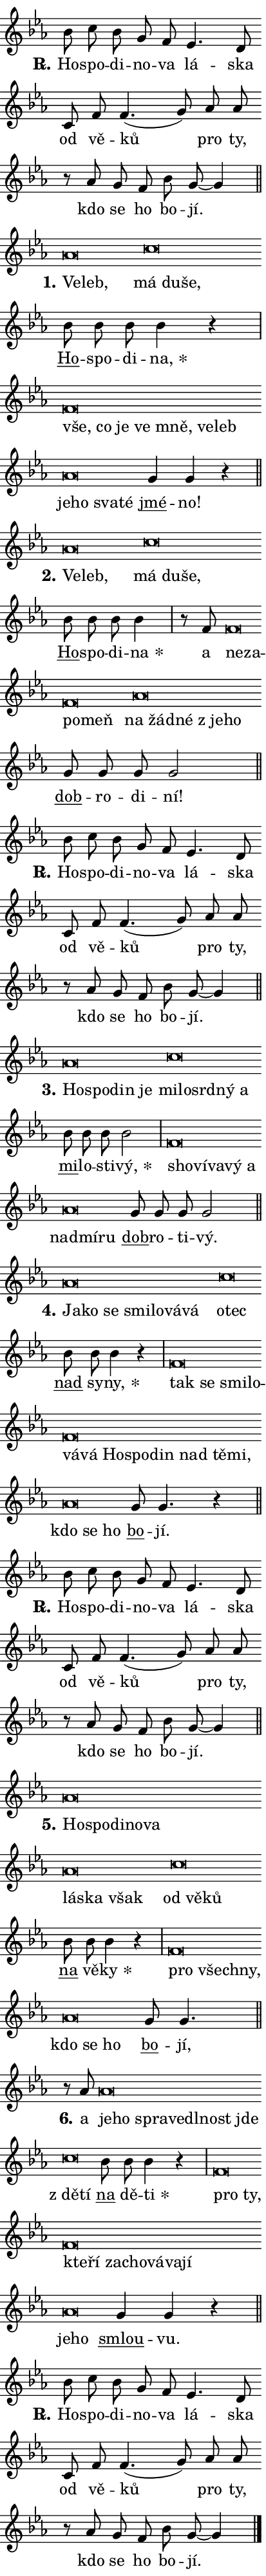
\version "2.24.0"
\header { tagline = "" }
\paper {
  indent = 0\cm
  top-margin = 0\cm
  right-margin = 0.13\cm % to fit lyric hyphens
  bottom-margin = 0\cm
  left-margin = 0\cm
  paper-width = 7\cm
  page-breaking = #ly:one-page-breaking
  system-system-spacing.basic-distance = #11
  score-system-spacing.basic-distance = #11
  ragged-last = ##f
}


%% Author: Thomas Morley
%% https://lists.gnu.org/archive/html/lilypond-user/2020-05/msg00002.html
#(define (line-position grob)
"Returns position of @var[grob} in current system:
   @code{'start}, if at first time-step
   @code{'end}, if at last time-step
   @code{'middle} otherwise
"
  (let* ((col (ly:item-get-column grob))
         (ln (ly:grob-object col 'left-neighbor))
         (rn (ly:grob-object col 'right-neighbor))
         (col-to-check-left (if (ly:grob? ln) ln col))
         (col-to-check-right (if (ly:grob? rn) rn col))
         (break-dir-left
           (and
             (ly:grob-property col-to-check-left 'non-musical #f)
             (ly:item-break-dir col-to-check-left)))
         (break-dir-right
           (and
             (ly:grob-property col-to-check-right 'non-musical #f)
             (ly:item-break-dir col-to-check-right))))
        (cond ((eqv? 1 break-dir-left) 'start)
              ((eqv? -1 break-dir-right) 'end)
              (else 'middle))))

#(define (tranparent-at-line-position vctor)
  (lambda (grob)
  "Relying on @code{line-position} select the relevant enry from @var{vctor}.
Used to determine transparency,"
    (case (line-position grob)
      ((end) (not (vector-ref vctor 0)))
      ((middle) (not (vector-ref vctor 1)))
      ((start) (not (vector-ref vctor 2))))))

noteHeadBreakVisibility =
#(define-music-function (break-visibility)(vector?)
"Makes @code{NoteHead}s transparent relying on @var{break-visibility}"
#{
  \override NoteHead.transparent =
    #(tranparent-at-line-position break-visibility)
#})

#(define delete-ledgers-for-transparent-note-heads
  (lambda (grob)
    "Reads whether a @code{NoteHead} is transparent.
If so this @code{NoteHead} is removed from @code{'note-heads} from
@var{grob}, which is supposed to be @code{LedgerLineSpanner}.
As a result ledgers are not printed for this @code{NoteHead}"
    (let* ((nhds-array (ly:grob-object grob 'note-heads))
           (nhds-list
             (if (ly:grob-array? nhds-array)
                 (ly:grob-array->list nhds-array)
                 '()))
           ;; Relies on the transparent-property being done before
           ;; Staff.LedgerLineSpanner.after-line-breaking is executed.
           ;; This is fragile ...
           (to-keep
             (remove
               (lambda (nhd)
                 (ly:grob-property nhd 'transparent #f))
               nhds-list)))
      ;; TODO find a better method to iterate over grob-arrays, similiar
      ;; to filter/remove etc for lists
      ;; For now rebuilt from scratch
      (set! (ly:grob-object grob 'note-heads)  '())
      (for-each
        (lambda (nhd)
          (ly:pointer-group-interface::add-grob grob 'note-heads nhd))
        to-keep))))

squashNotes = {
  \override NoteHead.X-extent = #'(-0.2 . 0.2)
  \override NoteHead.Y-extent = #'(-0.75 . 0)
  \override NoteHead.stencil =
    #(lambda (grob)
       (let ((pos (ly:grob-property grob 'staff-position)))
         (begin
           (if (< pos -7) (display "ERROR: Lower brevis then expected\n") (display "OK: Expected brevis position\n"))
           (if (<= pos -6) ly:text-interface::print ly:note-head::print))))
}
unSquashNotes = {
  \revert NoteHead.X-extent
  \revert NoteHead.Y-extent
  \revert NoteHead.stencil
}

hideNotes = \noteHeadBreakVisibility #begin-of-line-visible
unHideNotes = \noteHeadBreakVisibility #all-visible

% work-around for resetting accidentals
% https://lilypond.org/doc/v2.23/Documentation/notation/displaying-rhythms#unmetered-music
cadenzaMeasure = {
  \cadenzaOff
  \partial 1024 s1024
  \cadenzaOn
}

#(define-markup-command (accent layout props text) (markup?)
  "Underline accented syllable"
  (interpret-markup layout props
    #{\markup \override #'(offset . 4.3) \underline { #text }#}))

responsum = \markup \concat {
  "R" \hspace #-1.05 \path #0.1 #'((moveto 0 0.07) (lineto 0.9 0.8)) \hspace #0.05 "."
}

spaceSize = #0.6828661417322834 % exact space size for TeX Gyre Schola

\layout {
  \context {
    \Staff
    \remove "Time_signature_engraver"
    \override LedgerLineSpanner.after-line-breaking = #delete-ledgers-for-transparent-note-heads
  }
  \context {
    \Lyrics {
      \override LyricSpace.minimum-distance = \spaceSize
      \override LyricText.font-name = #"TeX Gyre Schola"
      \override LyricText.font-size = 1
      \override StanzaNumber.font-name = #"TeX Gyre Schola Bold"
      \override StanzaNumber.font-size = 1
    }
  }
  \context {
    \Score 
    \override NoteHead.text =
      #(lambda (grob) 
        (let ((pos (ly:grob-property grob 'staff-position)))
          #{\markup {
            \combine
              \halign #-0.55 \raise #(if (= pos -6) 0 0.5) \override #'(thickness . 2) \draw-line #'(3.2 . 0)
              \musicglyph "noteheads.sM1"
          }#}))
  }
}

% magnetic-lyrics.ily
%
%   written by
%     Jean Abou Samra <jean@abou-samra.fr>
%     Werner Lemberg <wl@gnu.org>
%
%   adapted by
%     Jiri Hon <jiri.hon@gmail.com>
%
% Version 2022-Apr-15

% https://www.mail-archive.com/lilypond-user@gnu.org/msg149350.html

#(define (Left_hyphen_pointer_engraver context)
   "Collect syllable-hyphen-syllable occurrences in lyrics and store
them in properties.  This engraver only looks to the left.  For
example, if the lyrics input is @code{foo -- bar}, it does the
following.

@itemize @bullet
@item
Set the @code{text} property of the @code{LyricHyphen} grob between
@q{foo} and @q{bar} to @code{foo}.

@item
Set the @code{left-hyphen} property of the @code{LyricText} grob with
text @q{foo} to the @code{LyricHyphen} grob between @q{foo} and
@q{bar}.
@end itemize

Use this auxiliary engraver in combination with the
@code{lyric-@/text::@/apply-@/magnetic-@/offset!} hook."
   (let ((hyphen #f)
         (text #f))
     (make-engraver
      (acknowledgers
       ((lyric-syllable-interface engraver grob source-engraver)
        (set! text grob)))
      (end-acknowledgers
       ((lyric-hyphen-interface engraver grob source-engraver)
        ;(when (not (grob::has-interface grob 'lyric-space-interface))
          (set! hyphen grob)));)
      ((stop-translation-timestep engraver)
       (when (and text hyphen)
         (ly:grob-set-object! text 'left-hyphen hyphen))
       (set! text #f)
       (set! hyphen #f)))))

#(define (lyric-text::apply-magnetic-offset! grob)
   "If the space between two syllables is less than the value in
property @code{LyricText@/.details@/.squash-threshold}, move the right
syllable to the left so that it gets concatenated with the left
syllable.

Use this function as a hook for
@code{LyricText@/.after-@/line-@/breaking} if the
@code{Left_@/hyphen_@/pointer_@/engraver} is active."
   (let ((hyphen (ly:grob-object grob 'left-hyphen #f)))
     (when hyphen
       (let ((left-text (ly:spanner-bound hyphen LEFT)))
         (when (grob::has-interface left-text 'lyric-syllable-interface)
           (let* ((common (ly:grob-common-refpoint grob left-text X))
                  (this-x-ext (ly:grob-extent grob common X))
                  (left-x-ext
                   (begin
                     ;; Trigger magnetism for left-text.
                     (ly:grob-property left-text 'after-line-breaking)
                     (ly:grob-extent left-text common X)))
                  ;; `delta` is the gap width between two syllables.
                  (delta (- (interval-start this-x-ext)
                            (interval-end left-x-ext)))
                  (details (ly:grob-property grob 'details))
                  (threshold (assoc-get 'squash-threshold details 0.2)))
             (when (< delta threshold)
               (let* (;; We have to manipulate the input text so that
                      ;; ligatures crossing syllable boundaries are not
                      ;; disabled.  For languages based on the Latin
                      ;; script this is essentially a beautification.
                      ;; However, for non-Western scripts it can be a
                      ;; necessity.
                      (lt (ly:grob-property left-text 'text))
                      (rt (ly:grob-property grob 'text))
                      (is-space (grob::has-interface hyphen 'lyric-space-interface))
                      (space (if is-space " " ""))
                      (extra-delta (if is-space spaceSize 0))
                      ;; Append new syllable.
                      (ltrt-space (if (and (string? lt) (string? rt))
                                (string-append lt space rt)
                                (make-concat-markup (list lt space rt))))
                      ;; Right-align `ltrt` to the right side.
                      (ltrt-space-markup (grob-interpret-markup
                               grob
                               (make-translate-markup
                                (cons (interval-length this-x-ext) 0)
                                (make-right-align-markup ltrt-space)))))
                 (begin
                   ;; Don't print `left-text`.
                   (ly:grob-set-property! left-text 'stencil #f)
                   ;; Set text and stencil (which holds all collected
                   ;; syllables so far) and shift it to the left.
                   (ly:grob-set-property! grob 'text ltrt-space)
                   (ly:grob-set-property! grob 'stencil ltrt-space-markup)
                   (ly:grob-translate-axis! grob (- (- delta extra-delta)) X))))))))))


#(define (lyric-hyphen::displace-bounds-first grob)
   ;; Make very sure this callback isn't triggered too early.
   (let ((left (ly:spanner-bound grob LEFT))
         (right (ly:spanner-bound grob RIGHT)))
     (ly:grob-property left 'after-line-breaking)
     (ly:grob-property right 'after-line-breaking)
     (ly:lyric-hyphen::print grob)))

squashThreshold = #0.4

\layout {
  \context {
    \Lyrics
    \consists #Left_hyphen_pointer_engraver
    \override LyricText.after-line-breaking =
      #lyric-text::apply-magnetic-offset!
    \override LyricHyphen.stencil = #lyric-hyphen::displace-bounds-first
    \override LyricText.details.squash-threshold = \squashThreshold
    \override LyricHyphen.minimum-distance = 0
    \override LyricHyphen.minimum-length = \squashThreshold
  }
}

squashText = \override LyricText.details.squash-threshold = 9999
unSquashText = \override LyricText.details.squash-threshold = \squashThreshold

leftText = \override LyricText.self-alignment-X = #LEFT
unLeftText = \revert LyricText.self-alignment-X

starOffset = #(lambda (grob) 
                (let ((x_offset (ly:self-alignment-interface::aligned-on-x-parent grob)))
                  (if (= x_offset 0) 0 (+ x_offset 1.2))))

star = #(define-music-function (syllable)(string?)
"Append star separator at the end of a syllable"
#{
  \once \override LyricText.X-offset = #starOffset
  \lyricmode { \markup {
    #syllable
    \override #'((font-name . "TeX Gyre Schola Bold")) \hspace #0.2 \lower #0.65 \larger "*"
  } }
#})

starAccent = #(define-music-function (syllable)(string?)
"Append star separator at the end of a syllable and make accent"
#{
  \once \override LyricText.X-offset = #starOffset
  \lyricmode { \markup {
    \accent #syllable
    \override #'((font-name . "TeX Gyre Schola Bold")) \hspace #0.2 \lower #0.65 \larger "*"
  } }
#})

breath = #(define-music-function (syllable)(string?)
"Append breathing indicator at the end of a syllable"
#{
  \lyricmode { \markup { #syllable "+" } }
#})

optionalBreath = #(define-music-function (syllable)(string?)
"Append optional breathing indicator at the end of a syllable"
#{
  \lyricmode { \markup { #syllable "(+)" } }
#})


\score {
    <<
        \new Voice = "melody" { \cadenzaOn \key es \major \relative { bes'8 c bes g f es4. d8 \bar "" c f f4.( g8)] \bar "" as as \bar "" r as g f bes g~ g4 \cadenzaMeasure \bar "||" \break } }
        \new Lyrics \lyricsto "melody" { \lyricmode { \set stanza = \responsum
Ho -- spo -- di -- no -- va lá -- ska od vě -- ků pro ty, kdo se ho bo -- jí. } }
    >>
    \layout {}
}

\score {
    <<
        \new Voice = "melody" { \cadenzaOn \key es \major \relative { \squashNotes as'\breve*1/16 \hideNotes \breve*1/16 \bar "" \unHideNotes \unSquashNotes \squashNotes c\breve*1/16 \hideNotes \breve*1/16 \breve*1/16 \bar "" \unHideNotes \unSquashNotes \bar "" bes8 bes bes bes4 r \cadenzaMeasure \bar "|" \squashNotes f\breve*1/16 \hideNotes \breve*1/16 \bar "" \breve*1/16 \bar "" \breve*1/16 \bar "" \breve*1/16 \bar "" \breve*1/16 \breve*1/16 \bar "" \unHideNotes \unSquashNotes \squashNotes as\breve*1/16 \hideNotes \breve*1/16 \bar "" \breve*1/16 \breve*1/16 \bar "" \unHideNotes \unSquashNotes \bar "" g4 g r \cadenzaMeasure \bar "||" \break } }
        \new Lyrics \lyricsto "melody" { \lyricmode { \set stanza = "1."
\leftText Ve -- \squashText leb, \leftText \unLeftText \unSquashText má \squashText du -- še, \unLeftText \unSquashText \markup \accent Ho -- spo -- di -- \star na, \leftText vše, \squashText co je ve mně, ve -- leb \leftText \unLeftText \unSquashText je -- \squashText ho sva -- té \unLeftText \unSquashText \markup \accent jmé -- no! } }
    >>
    \layout {}
}

\score {
    <<
        \new Voice = "melody" { \cadenzaOn \key es \major \relative { \squashNotes as'\breve*1/16 \hideNotes \breve*1/16 \bar "" \unHideNotes \unSquashNotes \squashNotes c\breve*1/16 \hideNotes \breve*1/16 \breve*1/16 \bar "" \unHideNotes \unSquashNotes \bar "" bes8 bes bes bes4 \cadenzaMeasure \bar "|" r8 f8 \squashNotes f\breve*1/16 \hideNotes \breve*1/16 \bar "" \breve*1/16 \breve*1/16 \bar "" \unHideNotes \unSquashNotes \squashNotes as\breve*1/16 \hideNotes \breve*1/16 \bar "" \breve*1/16 \bar "" \breve*1/16 \breve*1/16 \bar "" \unHideNotes \unSquashNotes \bar "" g8 g g g2 \cadenzaMeasure \bar "||" \break } }
        \new Lyrics \lyricsto "melody" { \lyricmode { \set stanza = "2."
\leftText Ve -- \squashText leb, \leftText \unLeftText \unSquashText má \squashText du -- še, \unLeftText \unSquashText \markup \accent Ho -- spo -- di -- \star na a \leftText ne -- \squashText za -- po -- meň \leftText \unLeftText \unSquashText na \squashText žád -- né "z je" -- ho \unLeftText \unSquashText \markup \accent dob -- ro -- di -- ní! } }
    >>
    \layout {}
}

\score {
    <<
        \new Voice = "melody" { \cadenzaOn \key es \major \relative { bes'8 c bes g f es4. d8 \bar "" c f f4.( g8)] \bar "" as as \bar "" r as g f bes g~ g4 \cadenzaMeasure \bar "||" \break } }
        \new Lyrics \lyricsto "melody" { \lyricmode { \set stanza = \responsum
Ho -- spo -- di -- no -- va lá -- ska od vě -- ků pro ty, kdo se ho bo -- jí. } }
    >>
    \layout {}
}

\score {
    <<
        \new Voice = "melody" { \cadenzaOn \key es \major \relative { \squashNotes as'\breve*1/16 \hideNotes \breve*1/16 \bar "" \breve*1/16 \breve*1/16 \bar "" \unHideNotes \unSquashNotes \squashNotes c\breve*1/16 \hideNotes \breve*1/16 \bar "" \breve*1/16 \bar "" \breve*1/16 \breve*1/16 \bar "" \unHideNotes \unSquashNotes \bar "" bes8 bes bes bes2 \cadenzaMeasure \bar "|" \squashNotes f\breve*1/16 \hideNotes \breve*1/16 \bar "" \breve*1/16 \bar "" \breve*1/16 \breve*1/16 \bar "" \unHideNotes \unSquashNotes \squashNotes as\breve*1/16 \hideNotes \breve*1/16 \breve*1/16 \bar "" \unHideNotes \unSquashNotes \bar "" g8 g g g2 \cadenzaMeasure \bar "||" \break } }
        \new Lyrics \lyricsto "melody" { \lyricmode { \set stanza = "3."
\leftText Ho -- \squashText spo -- din je \leftText \unLeftText \unSquashText mi -- \squashText lo -- srd -- ný a \unLeftText \unSquashText \markup \accent mi -- lo -- sti -- \star vý, \leftText sho -- \squashText ví -- va -- vý a \leftText \unLeftText \unSquashText nad -- \squashText mí -- ru \unLeftText \unSquashText \markup \accent dob -- ro -- ti -- vý. } }
    >>
    \layout {}
}

\score {
    <<
        \new Voice = "melody" { \cadenzaOn \key es \major \relative { \squashNotes as'\breve*1/16 \hideNotes \breve*1/16 \bar "" \breve*1/16 \bar "" \breve*1/16 \bar "" \breve*1/16 \bar "" \breve*1/16 \breve*1/16 \bar "" \unHideNotes \unSquashNotes \squashNotes c\breve*1/16 \hideNotes \breve*1/16 \bar "" \unHideNotes \unSquashNotes \bar "" bes8 bes bes4 r \cadenzaMeasure \bar "|" \squashNotes f\breve*1/16 \hideNotes \breve*1/16 \bar "" \breve*1/16 \bar "" \breve*1/16 \bar "" \breve*1/16 \bar "" \breve*1/16 \bar "" \breve*1/16 \bar "" \breve*1/16 \bar "" \breve*1/16 \bar "" \breve*1/16 \bar "" \breve*1/16 \breve*1/16 \bar "" \unHideNotes \unSquashNotes \squashNotes as\breve*1/16 \hideNotes \breve*1/16 \breve*1/16 \bar "" \unHideNotes \unSquashNotes \bar "" g8 g4. r4 \cadenzaMeasure \bar "||" \break } }
        \new Lyrics \lyricsto "melody" { \lyricmode { \set stanza = "4."
\leftText Ja -- \squashText ko se smi -- lo -- vá -- vá \leftText \unLeftText \unSquashText o -- \squashText tec \unLeftText \unSquashText \markup \accent nad sy -- \star ny, \leftText tak \squashText se smi -- lo -- vá -- vá Ho -- spo -- din nad tě -- mi, \leftText \unLeftText \unSquashText kdo \squashText se ho \unLeftText \unSquashText \markup \accent bo -- jí. } }
    >>
    \layout {}
}

\score {
    <<
        \new Voice = "melody" { \cadenzaOn \key es \major \relative { bes'8 c bes g f es4. d8 \bar "" c f f4.( g8)] \bar "" as as \bar "" r as g f bes g~ g4 \cadenzaMeasure \bar "||" \break } }
        \new Lyrics \lyricsto "melody" { \lyricmode { \set stanza = \responsum
Ho -- spo -- di -- no -- va lá -- ska od vě -- ků pro ty, kdo se ho bo -- jí. } }
    >>
    \layout {}
}

\score {
    <<
        \new Voice = "melody" { \cadenzaOn \key es \major \relative { \squashNotes as'\breve*1/16 \hideNotes \breve*1/16 \bar "" \breve*1/16 \bar "" \breve*1/16 \bar "" \breve*1/16 \bar "" \breve*1/16 \bar "" \breve*1/16 \breve*1/16 \bar "" \unHideNotes \unSquashNotes \squashNotes c\breve*1/16 \hideNotes \breve*1/16 \breve*1/16 \bar "" \unHideNotes \unSquashNotes \bar "" bes8 bes bes4 r \cadenzaMeasure \bar "|" \squashNotes f\breve*1/16 \hideNotes \breve*1/16 \breve*1/16 \bar "" \unHideNotes \unSquashNotes \squashNotes as\breve*1/16 \hideNotes \breve*1/16 \breve*1/16 \bar "" \unHideNotes \unSquashNotes \bar "" g8 g4. \cadenzaMeasure \bar "||" \break } }
        \new Lyrics \lyricsto "melody" { \lyricmode { \set stanza = "5."
\leftText Ho -- \squashText spo -- di -- no -- va lá -- ska však \leftText \unLeftText \unSquashText od \squashText vě -- ků \unLeftText \unSquashText \markup \accent na vě -- \star ky \leftText pro \squashText všech -- ny, \leftText \unLeftText \unSquashText kdo \squashText se ho \unLeftText \unSquashText \markup \accent bo -- jí, } }
    >>
    \layout {}
}

\score {
    <<
        \new Voice = "melody" { \cadenzaOn \key es \major \relative { r8 as'8 \squashNotes as\breve*1/16 \hideNotes \breve*1/16 \bar "" \breve*1/16 \bar "" \breve*1/16 \bar "" \breve*1/16 \bar "" \breve*1/16 \breve*1/16 \bar "" \unHideNotes \unSquashNotes \squashNotes c\breve*1/16 \hideNotes \breve*1/16 \bar "" \unHideNotes \unSquashNotes \bar "" bes8 bes bes4 r \cadenzaMeasure \bar "|" \squashNotes f\breve*1/16 \hideNotes \breve*1/16 \bar "" \breve*1/16 \bar "" \breve*1/16 \bar "" \breve*1/16 \bar "" \breve*1/16 \bar "" \breve*1/16 \bar "" \breve*1/16 \breve*1/16 \bar "" \unHideNotes \unSquashNotes \squashNotes as\breve*1/16 \hideNotes \breve*1/16 \bar "" \unHideNotes \unSquashNotes \bar "" g4 g r \cadenzaMeasure \bar "||" \break } }
        \new Lyrics \lyricsto "melody" { \lyricmode { \set stanza = "6."
a \leftText je -- \squashText ho spra -- ve -- dl -- nost jde \leftText \unLeftText \unSquashText "z dě" -- \squashText tí \unLeftText \unSquashText \markup \accent na dě -- \star ti \leftText pro \squashText ty, kte -- ří za -- cho -- vá -- va -- jí \leftText \unLeftText \unSquashText je -- \squashText ho \unLeftText \unSquashText \markup \accent smlou -- vu. } }
    >>
    \layout {}
}

\score {
    <<
        \new Voice = "melody" { \cadenzaOn \key es \major \relative { bes'8 c bes g f es4. d8 \bar "" c f f4.( g8)] \bar "" as as \bar "" r as g f bes g~ g4 \cadenzaMeasure \bar "||" \break } \bar "|." }
        \new Lyrics \lyricsto "melody" { \lyricmode { \set stanza = \responsum
Ho -- spo -- di -- no -- va lá -- ska od vě -- ků pro ty, kdo se ho bo -- jí. } }
    >>
    \layout {}
}
